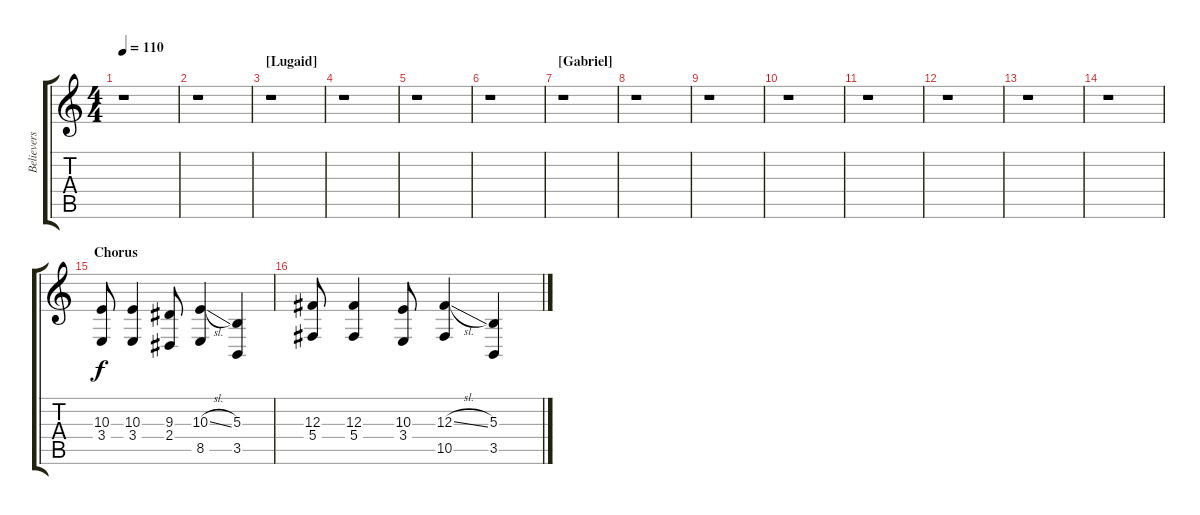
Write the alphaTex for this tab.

\track ("Believers" "Believers") {instrument choiraahs}
\staff {score tabs}
\tuning (Eb4 Bb3 Gb3 Db3 Ab2 Eb2) {hide}
\ts (4 4)
\tempo 110
\clef g2
\ks c
r.1{dy f} |
r.1 |
\section ("" "[Lugaid]")
r.1 |
r.1 |
r.1 |
r.1 |
\section ("" "[Gabriel]")
r.1 |
r.1 |
r.1 |
r.1 |
r.1 |
r.1 |
r.1 |
r.1 |
\section ("" "Chorus")
(10.3 3.4).8 (10.3 3.4).4 (9.3 2.4).8 (10.3{sl} 8.5).4 (5.3 3.5).4 |
(12.3 5.4).8 (12.3 5.4).4 (10.3 3.4).8 (12.3{sl} 10.5).4 (5.3 3.5).4
